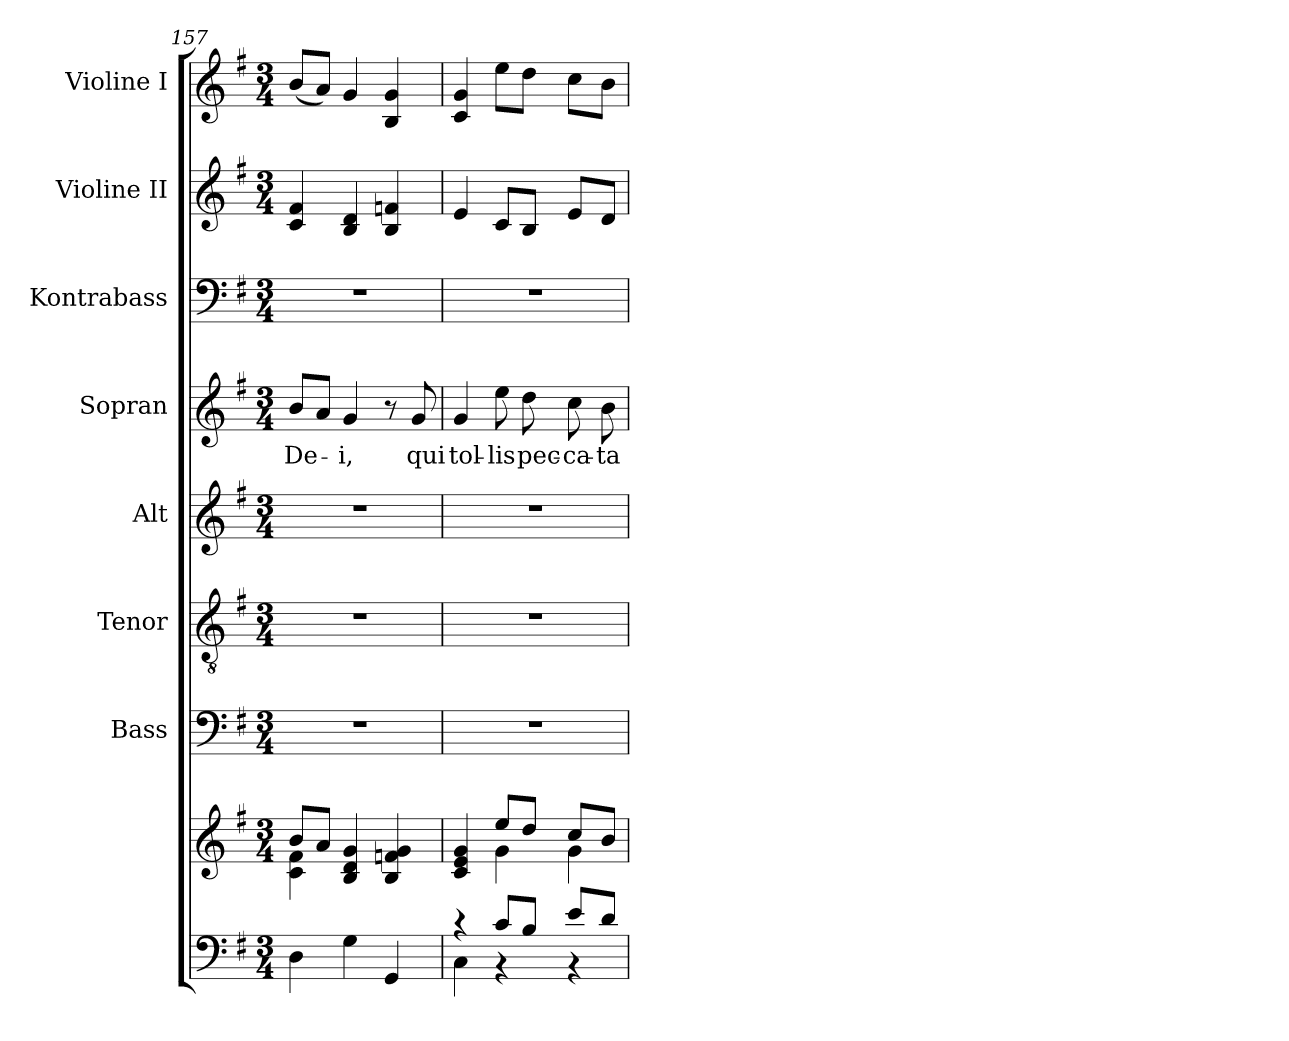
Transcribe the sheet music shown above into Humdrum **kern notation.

**kern	**kern	**kern	**kern	**kern	**kern	**text	**kern	**kern	**kern
*part8	*part8	*part7	*part6	*part5	*part4	*part4	*part3	*part2	*part1
*staff9	*staff8	*staff7	*staff6	*staff5	*staff4	*staff4	*staff3	*staff2	*staff1
*	*	*I"Bass	*I"Tenor	*I"Alt	*I"Sopran	*	*I"Kontrabass	*I"Violine II	*I"Violine I
*	*	*I'B.	*I'T.	*I'A.	*I'S.	*	*I'Kb.	*I'Vl. II	*I'Vl. I
*clefF4	*clefG2	*clefF4	*clefGv2	*clefG2	*clefG2	*	*clefF4	*clefG2	*clefG2
*	*	*	*	*	*	*	*ITrd7c12	*	*
*k[f#]	*k[f#]	*k[f#]	*k[f#]	*k[f#]	*k[f#]	*	*k[f#]	*k[f#]	*k[f#]
*G:	*G:	*G:	*G:	*G:	*G:	*	*G:	*G:	*G:
*M3/4	*M3/4	*M3/4	*M3/4	*M3/4	*M3/4	*	*M3/4	*M3/4	*M3/4
=157	=157	=157	=157	=157	=157	=157	=157	=157	=157
*	*^	*	*	*	*	*	*	*	*
!	!	!	!	!	!	!	!LO:LY:b	!	!	!
4D\	8b/L	4c\ 4f#\	2.r	2.r	2.r	8b/L	De-	2.r	4c/ 4f#/	(<8b/L
.	8a/J	.	.	.	.	8a/J	.	.	.	8a/J)
!	!	!	!	!	!	!	!LO:LY:b	!	!	!
4G\	4B/ 4d/ 4g/	2ryy	.	.	.	4g/	-i,	.	4B/ 4d/	4g/
4GG/	4B/ 4fn/ 4g/	.	.	.	.	8r	.	.	4B/ 4fn/	4B/ 4g/
!	!	!	!	!	!	!	!LO:LY:b	!	!	!
.	.	.	.	.	.	8g/	qui	.	.	.
=158	=158	=158	=158	=158	=158	=158	=158	=158	=158	=158
*^	*	*	*	*	*	*	*	*	*	*
!	!	!	!	!	!	!	!	!LO:LY:b	!	!	!
4rc	4C\	4c/ 4e/ 4g/	4ryy	2.r	2.r	2.r	4g/	tol-	2.r	4e/	4c/ 4g/
!	!	!	!	!	!	!	!	!LO:LY:b	!	!	!
8c/L	4r	8ee/L	4g\	.	.	.	8ee\	-lis	.	8c/L	8ee\L
!	!	!	!	!	!	!	!	!LO:LY:b	!	!	!
8B/J	.	8dd/J	.	.	.	.	8dd\	pec-	.	8B/J	8dd\J
!	!	!	!	!	!	!	!	!LO:LY:b	!	!	!
8e/L	4r	8cc/L	4g\	.	.	.	8cc\	-ca-	.	8e/L	8cc\L
!	!	!	!	!	!	!	!	!LO:LY:b	!	!	!
8d/J	.	8b/J	.	.	.	.	8b\	-ta	.	8d/J	8b\J
*v	*v	*	*	*	*	*	*	*	*	*	*
*	*v	*v	*	*	*	*	*	*	*	*
=	=	=	=	=	=	=	=	=	=
*-	*-	*-	*-	*-	*-	*-	*-	*-	*-
